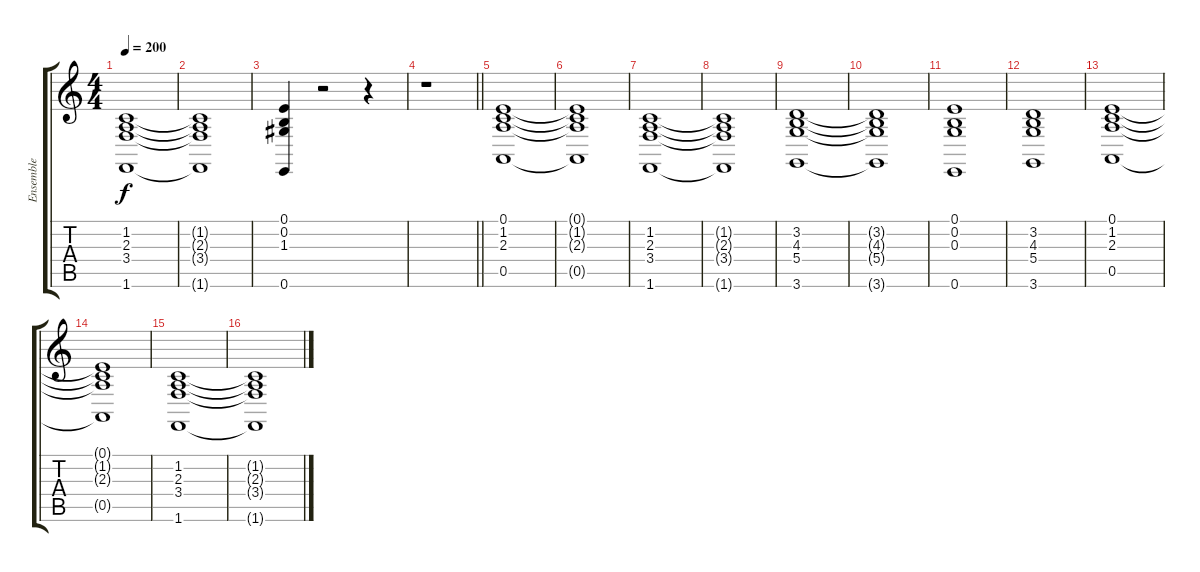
\track ("Ensemble" "Ensemble") {instrument stringensemble1}
\staff {score tabs}
\tuning (E4 B3 G3 D3 A2 E2) {hide}
\ts (4 4)
\tempo 200
\clef g2
\ks c
(1.2 2.3 3.4 1.6).1{dy f} |
(1.2{t} 2.3{t} 3.4{t} 1.6{t}).1 |
(0.1 0.2 1.3 0.6).4 r.2 r.4 |
\barLineRight lightlight
r.1 |
\section ("" "")
(0.1 1.2 2.3 0.5).1 |
(0.1{t} 1.2{t} 2.3{t} 0.5{t}).1 |
(1.2 2.3 3.4 1.6).1 |
(1.2{t} 2.3{t} 3.4{t} 1.6{t}).1 |
(3.2 4.3 5.4 3.6).1 |
(3.2{t} 4.3{t} 5.4{t} 3.6{t}).1 |
(0.1 0.2 0.3 0.6).1 |
(3.2 4.3 5.4 3.6).1 |
(0.1 1.2 2.3 0.5).1 |
(0.1{t} 1.2{t} 2.3{t} 0.5{t}).1 |
(1.2 2.3 3.4 1.6).1 |
(1.2{t} 2.3{t} 3.4{t} 1.6{t}).1
